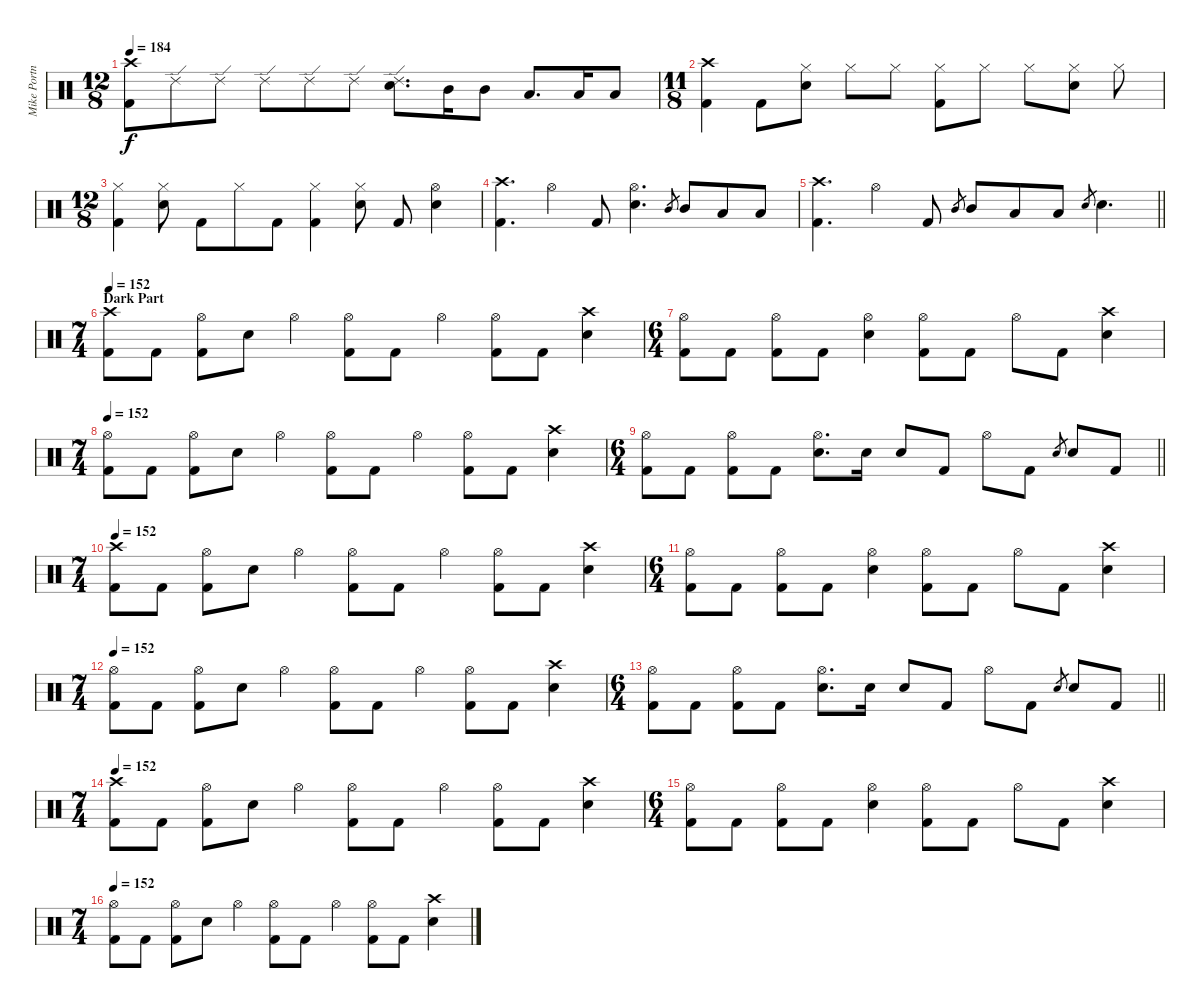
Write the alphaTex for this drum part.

\track ("Mike Portnoy" "Mike Portn") {instrument percussion}
\staff {score}
\articulation defaults
\ts (12 8)
\tempo 184
\clef neutral
\ks c
("Crash high (hit)" "Kick (hit) 2").8{dy f} "Ride (edge) 2".8 "Ride (edge) 2".8 "Ride (edge) 2".8 "Ride (edge) 2".8 "Ride (edge) 2".8 ("Ride (edge) 2" "Snare (hit) 2").8{d} "Mid Tom (hit)".16 "Mid Tom (hit)".8 "Low Tom (hit)".8{d} "Low Tom (hit)".16 "Low Tom (hit)".8 |
\ts (11 8)
("Crash high (hit)" "Kick (hit) 2").4 "Kick (hit) 2".8 ("Hi-Hat (closed)" "Snare (hit) 2").8 "Hi-Hat (closed)".8 "Hi-Hat (closed)".8 ("Hi-Hat (closed)" "Kick (hit) 2").8 "Hi-Hat (closed)".8 "Hi-Hat (closed)".8 ("Hi-Hat (closed)" "Snare (hit) 2").8 "Hi-Hat (closed)".8 |
\ts (12 8)
("Hi-Hat (closed)" "Kick (hit) 2").4 ("Hi-Hat (closed)" "Snare (hit) 2").8 "Kick (hit) 2".8 "Hi-Hat (closed)".8 "Kick (hit) 2".8 ("Hi-Hat (closed)" "Kick (hit) 2").4 ("Hi-Hat (closed)" "Snare (hit) 2").8 "Kick (hit) 2".8 ("Hi-Hat (open)" "Snare (hit) 2").4 |
("Crash high (hit)" "Kick (hit) 2").4{d} "Hi-Hat (open)".4 "Kick (hit) 2".8 ("Hi-Hat (open)" "Snare (hit) 2").4{d} "Mid Tom (hit)".8{gr} "Mid Tom (hit)".8 "Low Tom (hit)".8 "Low Tom (hit)".8 |
\barLineRight lightlight
("Crash high (hit)" "Kick (hit) 2").4{d} "Hi-Hat (open)".4 "Kick (hit) 2".8 "Mid Tom (hit)".8{gr} "Mid Tom (hit)".8 "Low Tom (hit)".8 "Low Tom (hit)".8 "Snare (hit) 2".8{gr} "Snare (hit) 2".4{d} |
\ts (7 4)
\section ("" "Dark Part")
\tempo 152
("Crash high (hit)" "Kick (hit) 2").8 "Kick (hit) 2".8 ("Hi-Hat (open)" "Kick (hit) 2").8 "Snare (hit) 2".8 "Hi-Hat (open)".4 ("Hi-Hat (open)" "Kick (hit) 2").8 "Kick (hit) 2".8 "Hi-Hat (open)".4 ("Hi-Hat (open)" "Kick (hit) 2").8 "Kick (hit) 2".8 ("Crash high (hit)" "Snare (hit) 2").4 |
\ts (6 4)
("Hi-Hat (open)" "Kick (hit) 2").8 "Kick (hit) 2".8 ("Hi-Hat (open)" "Kick (hit) 2").8 "Kick (hit) 2".8 ("Hi-Hat (open)" "Snare (hit) 2").4 ("Hi-Hat (open)" "Kick (hit) 2").8 "Kick (hit) 2".8 "Hi-Hat (open)".8 "Kick (hit) 2".8 ("Crash high (hit)" "Snare (hit) 2").4 |
\ts (7 4)
\tempo 152
("Hi-Hat (open)" "Kick (hit) 2").8 "Kick (hit) 2".8 ("Hi-Hat (open)" "Kick (hit) 2").8 "Snare (hit) 2".8 "Hi-Hat (open)".4 ("Hi-Hat (open)" "Kick (hit) 2").8 "Kick (hit) 2".8 "Hi-Hat (open)".4 ("Hi-Hat (open)" "Kick (hit) 2").8 "Kick (hit) 2".8 ("Crash high (hit)" "Snare (hit) 2").4 |
\ts (6 4)
\barLineRight lightlight
("Hi-Hat (open)" "Kick (hit) 2").8 "Kick (hit) 2".8 ("Hi-Hat (open)" "Kick (hit) 2").8 "Kick (hit) 2".8 ("Hi-Hat (open)" "Snare (hit) 2").8{d} "Snare (hit) 2".16 "Snare (hit) 2".8 "Kick (hit) 2".8 "Hi-Hat (open)".8 "Kick (hit) 2".8 "Snare (hit) 2".8{gr} "Snare (hit) 2".8 "Kick (hit) 2".8 |
\ts (7 4)
\tempo 152
("Crash high (hit)" "Kick (hit) 2").8 "Kick (hit) 2".8 ("Hi-Hat (open)" "Kick (hit) 2").8 "Snare (hit) 2".8 "Hi-Hat (open)".4 ("Hi-Hat (open)" "Kick (hit) 2").8 "Kick (hit) 2".8 "Hi-Hat (open)".4 ("Hi-Hat (open)" "Kick (hit) 2").8 "Kick (hit) 2".8 ("Crash high (hit)" "Snare (hit) 2").4 |
\ts (6 4)
("Hi-Hat (open)" "Kick (hit) 2").8 "Kick (hit) 2".8 ("Hi-Hat (open)" "Kick (hit) 2").8 "Kick (hit) 2".8 ("Hi-Hat (open)" "Snare (hit) 2").4 ("Hi-Hat (open)" "Kick (hit) 2").8 "Kick (hit) 2".8 "Hi-Hat (open)".8 "Kick (hit) 2".8 ("Crash high (hit)" "Snare (hit) 2").4 |
\ts (7 4)
\tempo 152
("Hi-Hat (open)" "Kick (hit) 2").8 "Kick (hit) 2".8 ("Hi-Hat (open)" "Kick (hit) 2").8 "Snare (hit) 2".8 "Hi-Hat (open)".4 ("Hi-Hat (open)" "Kick (hit) 2").8 "Kick (hit) 2".8 "Hi-Hat (open)".4 ("Hi-Hat (open)" "Kick (hit) 2").8 "Kick (hit) 2".8 ("Crash high (hit)" "Snare (hit) 2").4 |
\ts (6 4)
\barLineRight lightlight
("Hi-Hat (open)" "Kick (hit) 2").8 "Kick (hit) 2".8 ("Hi-Hat (open)" "Kick (hit) 2").8 "Kick (hit) 2".8 ("Hi-Hat (open)" "Snare (hit) 2").8{d} "Snare (hit) 2".16 "Snare (hit) 2".8 "Kick (hit) 2".8 "Hi-Hat (open)".8 "Kick (hit) 2".8 "Snare (hit) 2".8{gr} "Snare (hit) 2".8 "Kick (hit) 2".8 |
\ts (7 4)
\tempo 152
("Crash high (hit)" "Kick (hit) 2").8 "Kick (hit) 2".8 ("Hi-Hat (open)" "Kick (hit) 2").8 "Snare (hit) 2".8 "Hi-Hat (open)".4 ("Hi-Hat (open)" "Kick (hit) 2").8 "Kick (hit) 2".8 "Hi-Hat (open)".4 ("Hi-Hat (open)" "Kick (hit) 2").8 "Kick (hit) 2".8 ("Crash high (hit)" "Snare (hit) 2").4 |
\ts (6 4)
("Hi-Hat (open)" "Kick (hit) 2").8 "Kick (hit) 2".8 ("Hi-Hat (open)" "Kick (hit) 2").8 "Kick (hit) 2".8 ("Hi-Hat (open)" "Snare (hit) 2").4 ("Hi-Hat (open)" "Kick (hit) 2").8 "Kick (hit) 2".8 "Hi-Hat (open)".8 "Kick (hit) 2".8 ("Crash high (hit)" "Snare (hit) 2").4 |
\ts (7 4)
\tempo 152
("Hi-Hat (open)" "Kick (hit) 2").8 "Kick (hit) 2".8 ("Hi-Hat (open)" "Kick (hit) 2").8 "Snare (hit) 2".8 "Hi-Hat (open)".4 ("Hi-Hat (open)" "Kick (hit) 2").8 "Kick (hit) 2".8 "Hi-Hat (open)".4 ("Hi-Hat (open)" "Kick (hit) 2").8 "Kick (hit) 2".8 ("Crash high (hit)" "Snare (hit) 2").4
